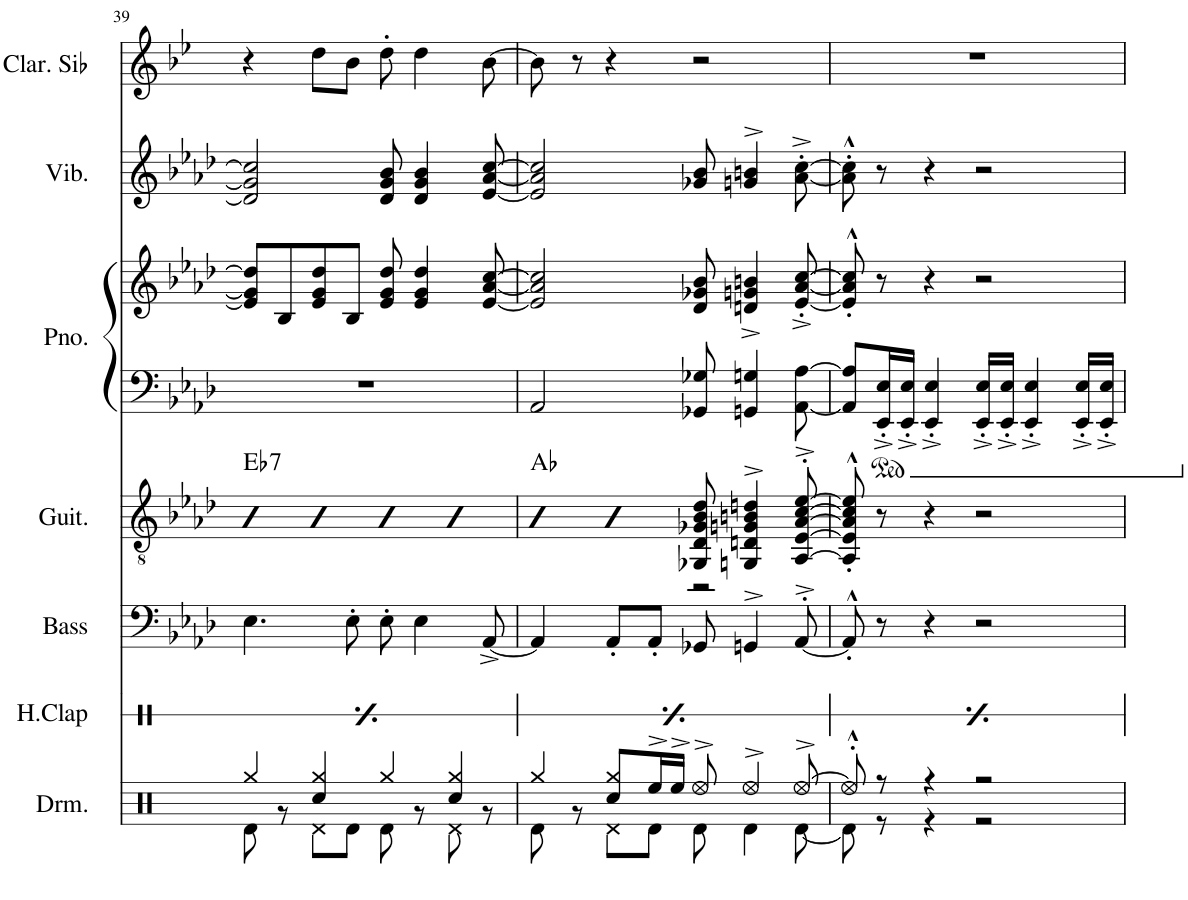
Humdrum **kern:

**kern	**kern	**harte	**kern	**kern	**kern	**kern
*part5	*part4	*part4	*part3	*part3	*part2	*part1
*staff6	*staff5	*	*staff4	*staff3	*staff2	*staff1
*I"Bass	*I"Accoustic Guitar	*	*I"Piano	*	*I"Vibes	*I"Clarinette en Sib
*I'Bass	*I'Guit.	*	*I'Pno.	*	*I'Vib.	*I'Clar. Sib
!!LO:PB:g=z
*clefF4	*clefGv2	*	*clefF4	*clefG2	*clefG2	*clefG2
*Trd7c12	*	*	*	*	*	*Trd1c2
*k[b-e-a-d-]	*k[b-e-a-d-]	*	*k[b-e-a-d-]	*k[b-e-a-d-]	*k[b-e-a-d-]	*k[b-e-]
*M4/4	*M4/4	*	*M4/4	*M4/4	*M4/4	*M4/4
=39	=39	=39	=39	=39	=39	=39
*	*^	*	*	*	*	*
!	!	!	!LO:H:kt=7	!	!	!	!
4.E-\	8BB- 8E- 8G 8d-L	4B-	Eb:7	1r	8e-/] 8g/] 8dd-/]L	2d-/] 2g/] 2cc/]	4r
.	8BB- 8E- 8G 8d-	.	.	.	8B-/	.	.
.	8BB-'>^> 8E-'>^> 8G'>^> 8d-'>^>	4B-	.	.	8e-/ 8g/ 8dd-/	.	8dd\L
8E-'\	8BB- 8E- 8G 8d-J	.	.	.	8B-/J	.	8b-\J
8E-'\	8BB- 8E- 8G 8d-L	4B-	.	.	8e-/ 8g/ 8dd-/	8d-/ 8g/ 8b-/	8dd'\
4E-\	8BB- 8E- 8G 8d-	.	.	.	4e-/ 4g/ 4dd-/	4d-/ 4g/ 4b-/	4dd\
.	8BB-'>^> 8E-'>^> 8G'>^> 8d-'>^>	4B-	.	.	.	.	.
[8AA-^/	8BB- 8E- 8G 8d-J	.	.	.	[8e-/ [8a-/ [8cc/	[8e-/ [8a-/ [8cc/	[8b-\
=40	=40	=40	=40	=40	=40	=40	=40
4AA-/]	8AA- 8E- 8A- 8c 8e-L	4B-	Ab:maj	2AA-/	2e-/] 2a-/] 2cc/]	2e-/] 2a-/] 2cc/]	8b-\]
.	8AA- 8E- 8A- 8c 8e-	.	.	.	.	.	8r
8AA-'/L	8AA-'^ 8E-'^ 8A-'^ 8c'^ 8e-'^	4B-	.	.	.	.	4r
8AA-'/J	8AA- 8E- 8A- 8c 8e-J	.	.	.	.	.	.
8GG-X/	8GG-X/ 8D-/ 8G-X/ 8B-/ 8d-/	2r	.	8GG-X/ 8G-X/	8d-/ 8g-X/ 8b-/	8g-X/ 8b-/	2r
4GGn^>/	4GGn/^> 4Dn/^> 4Gn/^> 4Bn/^> 4dn/^>	.	.	4GGn/ 4Gn/	4dn/^ 4gn/^ 4bn/^	4gn/^> 4bn/^>	.
[8AA-'>^>/	[8AA-/'>^> [8E-/'>^> [8A-/'>^> [8c/'>^> [8e-/'>^>	.	.	[8AA-\ [8A-\	[8e-/'<^< [8a-/'<^< [8cc/'<^<	[8a-\'^ [8cc\'^	.
*	*v	*v	*	*	*	*	*
=41	=41	=41	=41	=41	=41	=41
8AA-'^^/]	8AA-/]'^^ 8E-/]'^^ 8A-/]'^^ 8c/]'^^ 8e-/]'^^	.	8AA-/] 8A-/]L	8e-/]'^^ 8a-/]'^^ 8cc/]'^^	8a-\]'^^ 8cc\]'^^	1r
8r	8r	.	16EE-/'^ 16E-/'^L	8r	8r	.
.	.	.	16EE-/'^ 16E-/'^JJ	.	.	.
4r	4r	.	4EE-/'^ 4E-/'^	4r	4r	.
2r	2r	.	16EE-/'^ 16E-/'^LL	2r	2r	.
.	.	.	16EE-/'^ 16E-/'^JJ	.	.	.
.	.	.	4EE-/'^ 4E-/'^	.	.	.
.	.	.	16EE-/'^ 16E-/'^LL	.	.	.
.	.	.	16EE-/'^ 16E-/'^JJ	.	.	.
=	=	=	=	=	=	=
*-	*-	*-	*-	*-	*-	*-
